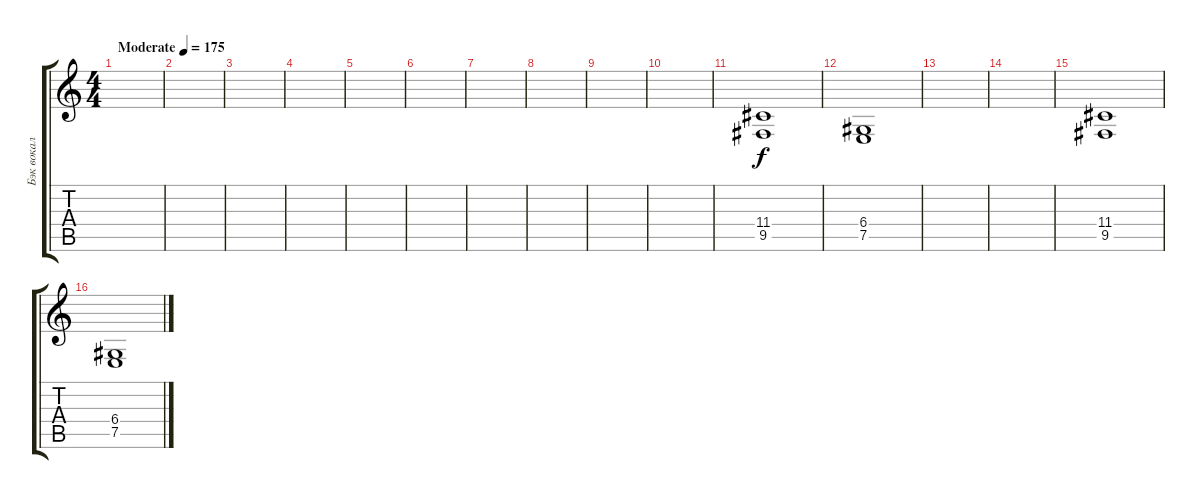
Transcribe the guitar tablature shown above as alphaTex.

\track ("Бэк вокал" "Бэк вокал") {instrument stringensemble1}
\staff {score tabs}
\tuning (E4 B3 G3 D3 A2 E2) {hide}
\ts (4 4)
\tempo (175 "Moderate")
\clef g2
\ks c
|
|
|
|
|
|
|
|
|
|
(11.4 9.5).1 |
(6.4 7.5).1 |
|
|
(11.4 9.5).1 |
(6.4 7.5).1
